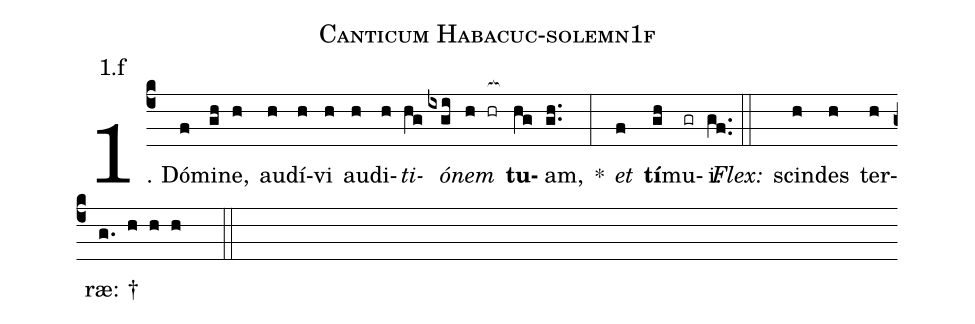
name: Canticum Habacuc-solemn1f;
annotation: 1.f;
%%
(c4)1. Dó(f)mi(gh)ne,(h) au(h)dí(h)vi(h) au(h)di(h)<i>ti</i>(hg)<i>ó</i>(ixgi)<i>nem</i>(h hr[ocb:1{]) <b>tu</b>(hg[ocb:0}])am,(gh..) *(:) <i>et</i>(f) <b>tí</b>(gh)mu(gr)i.(gf..) (::)
<i>Flex:</i>()  scin(h)des(h) ter(h)ræ: †(g. h h h  ::)
